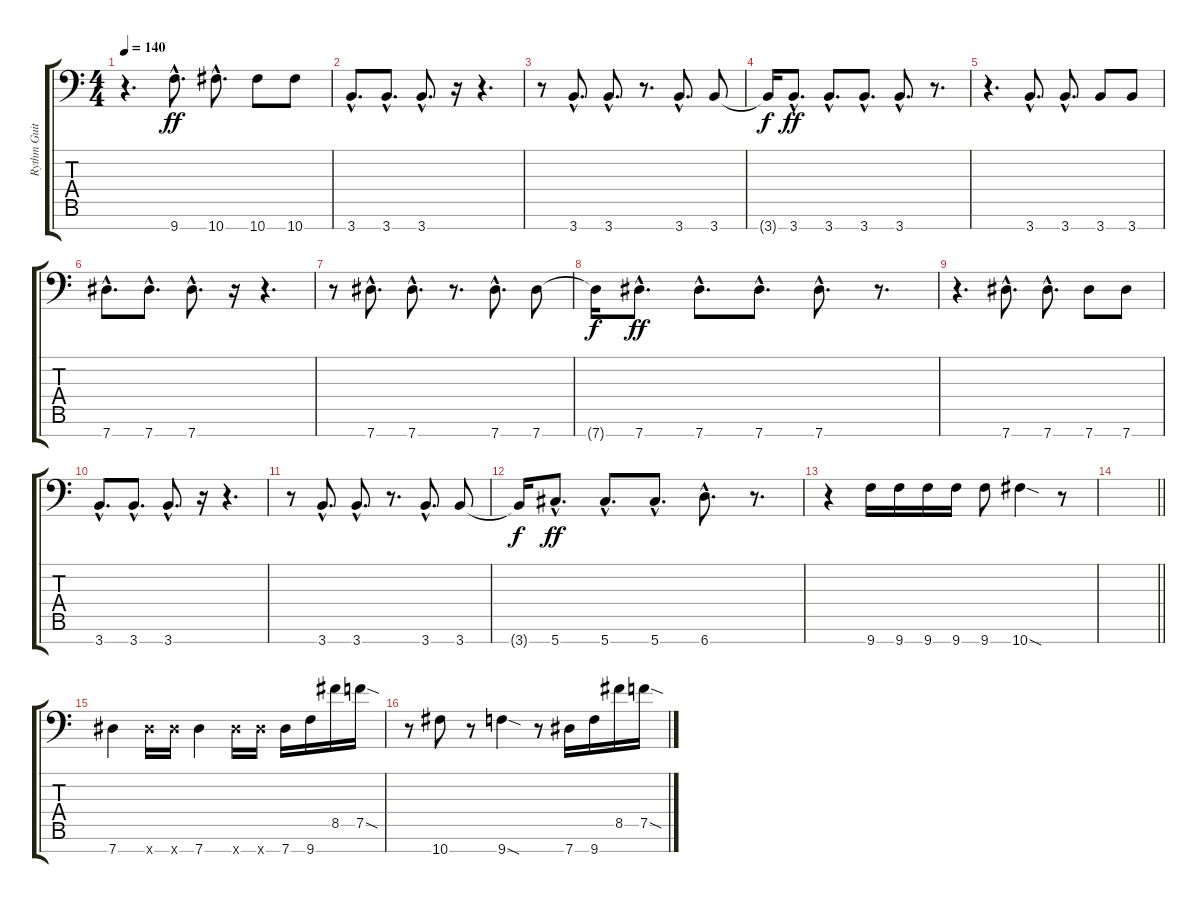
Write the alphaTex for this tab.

\track ("Rythm Guitar #2" "Rythm Guit") {instrument distortionguitar}
\staff {score tabs}
\tuning (Eb4 Bb3 F3 Eb3 Bb2 F2 Ab1) {hide}
\ts (4 4)
\tempo 140
\clef f4
\ks c
r.4{d dy ff} 9.7{hac}.8{d} 10.7{hac}.8{d} 10.7.8 10.7.8 |
3.7{hac}.8{d} 3.7{hac}.8{d} 3.7{hac}.8{d} r.16 r.4{d} |
r.8 3.7{hac}.8{d} 3.7{hac}.8{d} r.8{d} 3.7{hac}.8{d} 3.7.8 |
3.7{t}.16{dy f} 3.7{hac}.8{d dy ff} 3.7{hac}.8{d} 3.7{hac}.8{d} 3.7{hac}.8{d} r.8{d} |
r.4{d} 3.7{hac}.8{d} 3.7{hac}.8{d} 3.7.8 3.7.8 |
7.7{hac}.8{d} 7.7{hac}.8{d} 7.7{hac}.8{d} r.16 r.4{d} |
r.8 7.7{hac}.8{d} 7.7{hac}.8{d} r.8{d} 7.7{hac}.8{d} 7.7.8 |
7.7{t}.16{dy f} 7.7{hac}.8{d dy ff} 7.7{hac}.8{d} 7.7{hac}.8{d} 7.7{hac}.8{d} r.8{d} |
r.4{d} 7.7{hac}.8{d} 7.7{hac}.8{d} 7.7.8 7.7.8 |
3.7{hac}.8{d} 3.7{hac}.8{d} 3.7{hac}.8{d} r.16 r.4{d} |
r.8 3.7{hac}.8{d} 3.7{hac}.8{d} r.8{d} 3.7{hac}.8{d} 3.7.8 |
3.7{t}.16{dy f} 5.7{hac}.8{d dy ff} 5.7{hac}.8{d} 5.7{hac}.8{d} 6.7{hac}.8{d} r.8{d} |
r.4 9.7.16 9.7.16 9.7.16 9.7.16 9.7.8 10.7{sod}.4 r.8 |
\barLineRight lightlight
|
\section ("" "")
7.7.4{volume 13} 7.7{x}.16 7.7{x}.16 7.7.4 7.7{x}.16 7.7{x}.16 7.7.16 9.7.16 8.5.16 7.5{sod}.16 |
r.8 10.7.8 r.8 9.7{sod}.4 r.8 7.7.16 9.7.16 8.5.16 7.5{sod}.16
